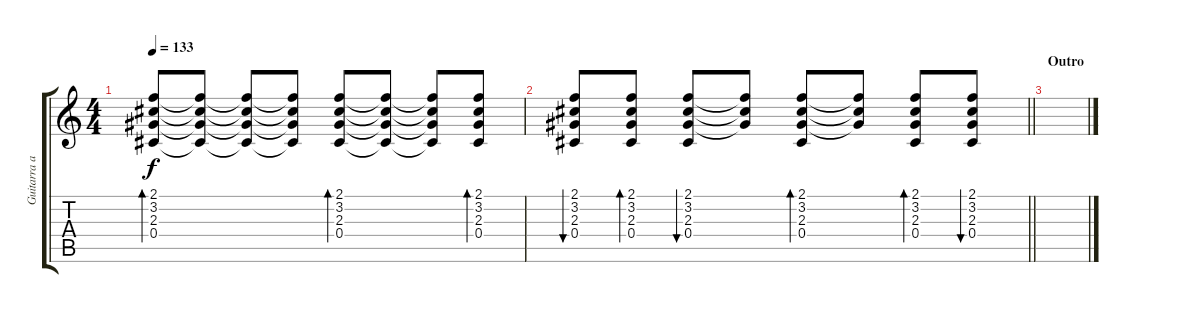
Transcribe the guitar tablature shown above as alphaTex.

\track ("Guitarra acustica" "Guitarra a") {instrument acousticguitarsteel}
\staff {score tabs}
\tuning (Eb4 Bb3 Gb3 Db3 Ab2 Eb2) {hide}
\ts (4 4)
\tempo 133
\clef g2
\ks c
(2.1 3.2 2.3 0.4).8{bd 60 dy f} (2.1{t} 3.2{t} 2.3{t} 0.4{t}).8 (2.1{t} 3.2{t} 2.3{t} 0.4{t}).8 (2.1{t} 3.2{t} 2.3{t} 0.4{t}).8 (2.1 3.2 2.3 0.4).8{bd 60} (2.1{t} 3.2{t} 2.3{t} 0.4{t}).8 (2.1{t} 3.2{t} 2.3{t} 0.4{t}).8 (2.1 3.2 2.3 0.4).8{bd 60} |
\barLineRight lightlight
(2.1 3.2 2.3 0.4).8{bu 60} (2.1 3.2 2.3 0.4).8{bd 60} (2.1 3.2 2.3 0.4).8{bu 60} (2.1{t} 3.2{t} 2.3{t}).8 (2.1 3.2 2.3 0.4).8{bd 60} (2.1{t} 3.2{t} 2.3{t}).8 (2.1 3.2 2.3 0.4).8{bd 60} (2.1 3.2 2.3 0.4).8{bu 60} |
\section ("" "Outro")
